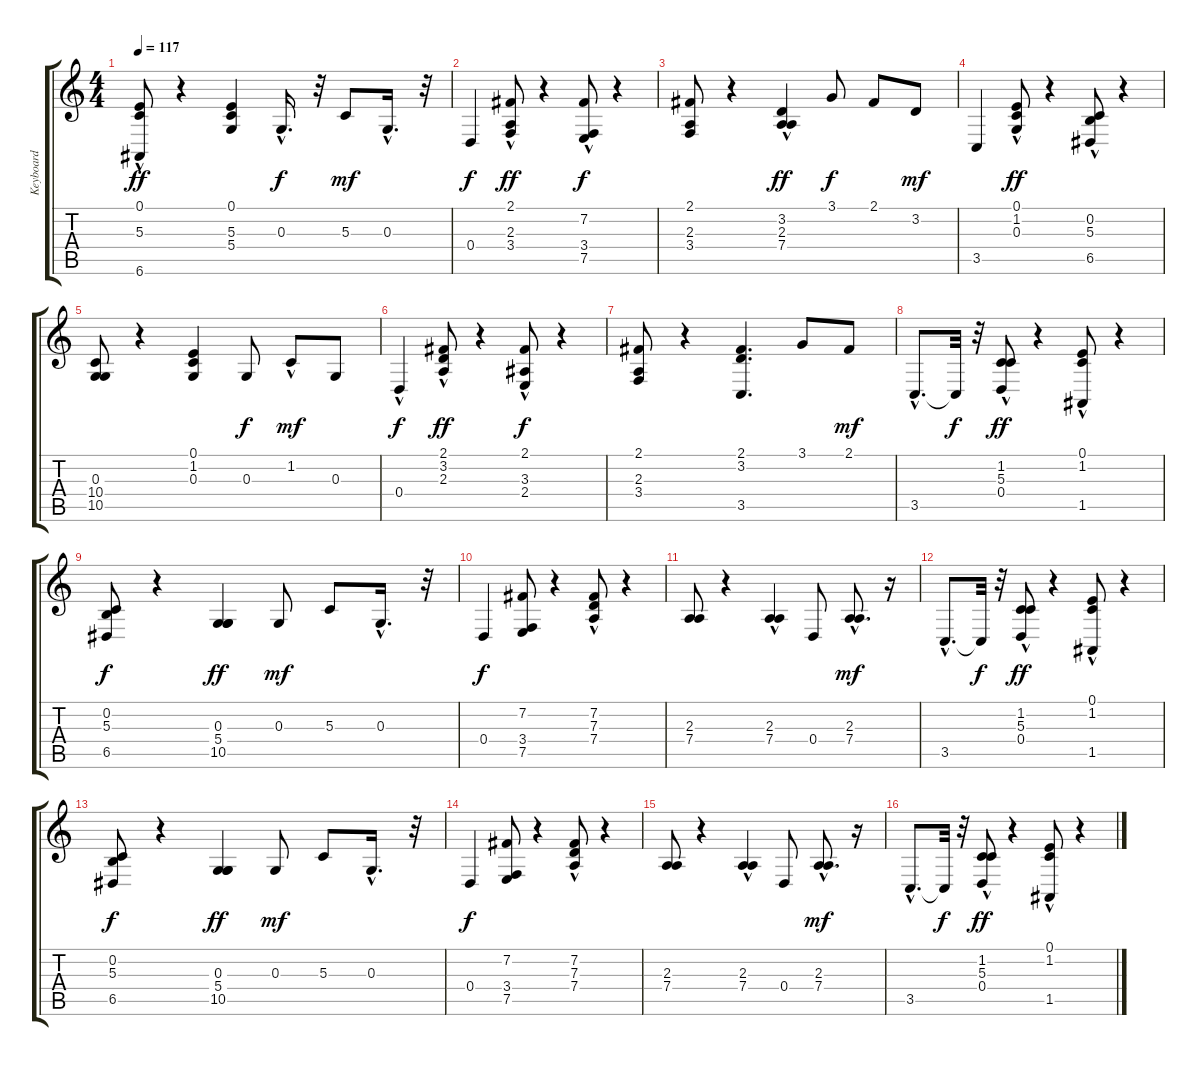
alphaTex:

\track ("Keyboard" "Keyboard") {instrument electricpiano2}
\staff {score tabs}
\tuning (E4 B3 G3 D3 A2 E2) {hide}
\ts (4 4)
\tempo 117
\clef g2
\ks c
(0.1 5.3 6.6{hac}).8{dy ff} r.4 (0.1 5.3 5.4).4 0.3{hac}.16{d dy f} r.32 5.3.8{dy mf} 0.3{hac}.16{d} r.32 |
0.4.4{dy f} (2.1{hac} 2.3{hac} 3.4).8{dy ff} r.4 (7.2 3.4 7.5{hac}).8{dy f} r.4 |
(2.1 2.3 3.4).8 r.4 (3.2{hac} 2.3 7.4{hac}).4{dy ff} 3.1.8{dy f} 2.1.8 3.2.8{dy mf} |
3.5.4 (0.1{hac} 1.2 0.3{hac}).8{dy ff} r.4 (0.2 5.3 6.5{hac}).8 r.4 |
(0.3 10.4 10.5).8 r.4 (0.1 1.2 0.3).4 0.3.8{dy f} 1.2{hac}.8{dy mf} 0.3.8 |
0.4{hac}.4{dy f} (2.1{hac} 3.2 2.3{hac}).8{dy ff} r.4 (2.1{hac} 3.3{hac} 2.4).8{dy f} r.4 |
(2.1 2.3 3.4).8 r.4 (2.1 3.2 3.5).4{d} 3.1.8 2.1.8{dy mf} |
3.5{hac}.8{d} 3.5{t}.32{dy f} r.32 (1.2 5.3 0.4{hac}).8{dy ff} r.4 (0.1{hac} 1.2 1.5{hac}).8 r.4 |
(0.2 5.3 6.5).8{dy f} r.4 (0.3 5.4 10.5).4{dy ff} 0.3.8{dy mf} 5.3.8 0.3{hac}.16{d} r.32 |
0.4.4{dy f} (7.2 3.4 7.5).8 r.4 (7.2{hac} 7.3 7.4{hac}).8 r.4 |
(2.3 7.4).8 r.4 (2.3 7.4{hac}).4 0.4.8 (2.3{hac} 7.4{hac}).8{d dy mf} r.16 |
3.5{hac}.8{d} 3.5{t}.32{dy f} r.32 (1.2 5.3 0.4{hac}).8{dy ff} r.4 (0.1{hac} 1.2 1.5{hac}).8 r.4 |
(0.2 5.3 6.5).8{dy f} r.4 (0.3 5.4 10.5).4{dy ff} 0.3.8{dy mf} 5.3.8 0.3{hac}.16{d} r.32 |
0.4.4{dy f} (7.2 3.4 7.5).8 r.4 (7.2{hac} 7.3 7.4{hac}).8 r.4 |
(2.3 7.4).8 r.4 (2.3 7.4{hac}).4 0.4.8 (2.3{hac} 7.4{hac}).8{d dy mf} r.16 |
3.5{hac}.8{d} 3.5{t}.32{dy f} r.32 (1.2 5.3 0.4{hac}).8{dy ff} r.4 (0.1{hac} 1.2 1.5{hac}).8 r.4
